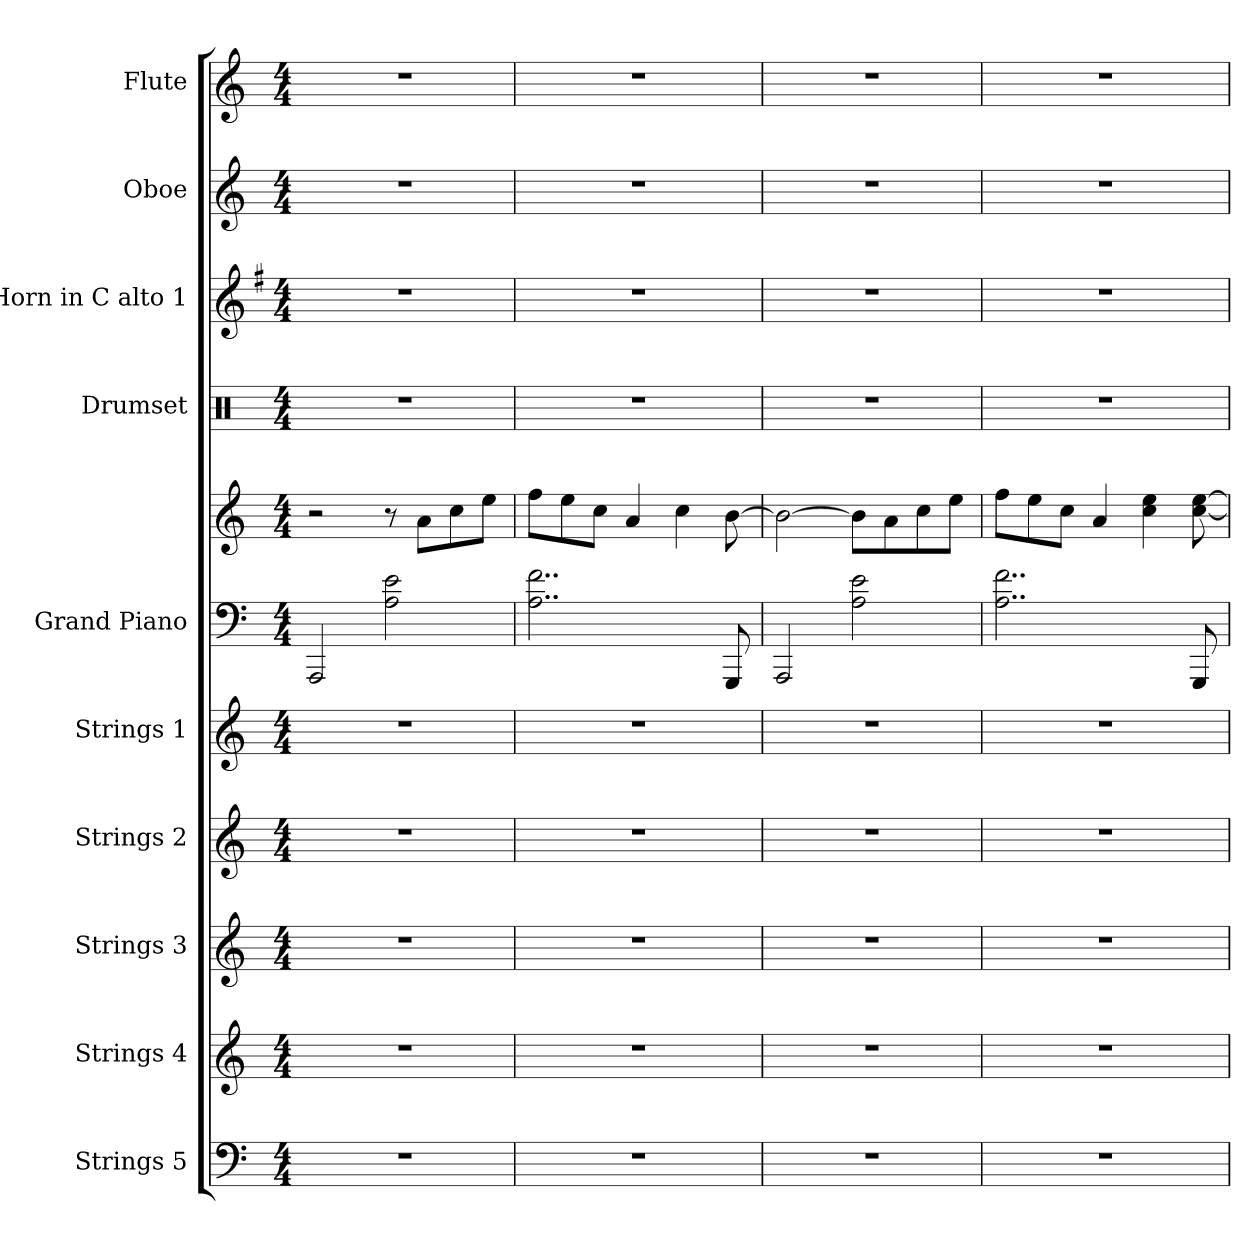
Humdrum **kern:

**kern	**kern	**kern	**kern	**kern	**kern	**kern	**kern	**kern	**kern	**kern
*part10	*part9	*part8	*part7	*part6	*part5	*part5	*part4	*part3	*part2	*part1
*staff11	*staff10	*staff9	*staff8	*staff7	*staff6	*staff5	*staff4	*staff3	*staff2	*staff1
*I"Strings 5	*I"Strings 4	*I"Strings 3	*I"Strings 2	*I"Strings 1	*I"Grand Piano	*	*I"Drumset	*I"Horn in C alto 1	*I"Oboe	*I"Flute
*I'St. 5	*I'St. 4	*I'St. 3	*I'St. 2	*I'St. 1	*I'Pno.	*	*I'D. Set	*	*I'Ob.	*I'Fl.
*clefF4	*clefG2	*clefG2	*clefG2	*clefG2	*clefF4	*clefG2	*clefX	*clefG2	*clefG2	*clefG2
*	*	*	*	*	*	*	*	*ITrd4c7	*	*
*k[]	*k[]	*k[]	*k[]	*k[]	*k[]	*k[]	*k[]	*k[]	*k[]	*k[]
*M4/4	*M4/4	*M4/4	*M4/4	*M4/4	*M4/4	*M4/4	*M4/4	*M4/4	*M4/4	*M4/4
*MM80	*MM80	*MM80	*MM80	*MM80	*MM80	*MM80	*MM80	*MM80	*MM80	*MM80
=1	=1	=1	=1	=1	=1	=1	=1	=1	=1	=1
1r	1r	1r	1r	1r	2AAA/	2r	1r	1r	1r	1r
.	.	.	.	.	2A\ 2e\	8r	.	.	.	.
.	.	.	.	.	.	8a\L	.	.	.	.
.	.	.	.	.	.	8cc\	.	.	.	.
.	.	.	.	.	.	8ee\J	.	.	.	.
=2	=2	=2	=2	=2	=2	=2	=2	=2	=2	=2
1r	1r	1r	1r	1r	2..A\ 2..f\	8ff\L	1r	1r	1r	1r
.	.	.	.	.	.	8ee\	.	.	.	.
.	.	.	.	.	.	8cc\J	.	.	.	.
.	.	.	.	.	.	4a/	.	.	.	.
.	.	.	.	.	.	4cc\	.	.	.	.
.	.	.	.	.	8GGG/	[8b\	.	.	.	.
=3	=3	=3	=3	=3	=3	=3	=3	=3	=3	=3
1r	1r	1r	1r	1r	2AAA/	2b\_	1r	1r	1r	1r
.	.	.	.	.	2A\ 2e\	8b\L]	.	.	.	.
.	.	.	.	.	.	8a\	.	.	.	.
.	.	.	.	.	.	8cc\	.	.	.	.
.	.	.	.	.	.	8ee\J	.	.	.	.
=4	=4	=4	=4	=4	=4	=4	=4	=4	=4	=4
1r	1r	1r	1r	1r	2..A\ 2..f\	8ff\L	1r	1r	1r	1r
.	.	.	.	.	.	8ee\	.	.	.	.
.	.	.	.	.	.	8cc\J	.	.	.	.
.	.	.	.	.	.	4a/	.	.	.	.
.	.	.	.	.	.	4cc\ 4ee\	.	.	.	.
.	.	.	.	.	8GGG/	[8cc\ [8ee\	.	.	.	.
=	=	=	=	=	=	=	=	=	=	=
*-	*-	*-	*-	*-	*-	*-	*-	*-	*-	*-
